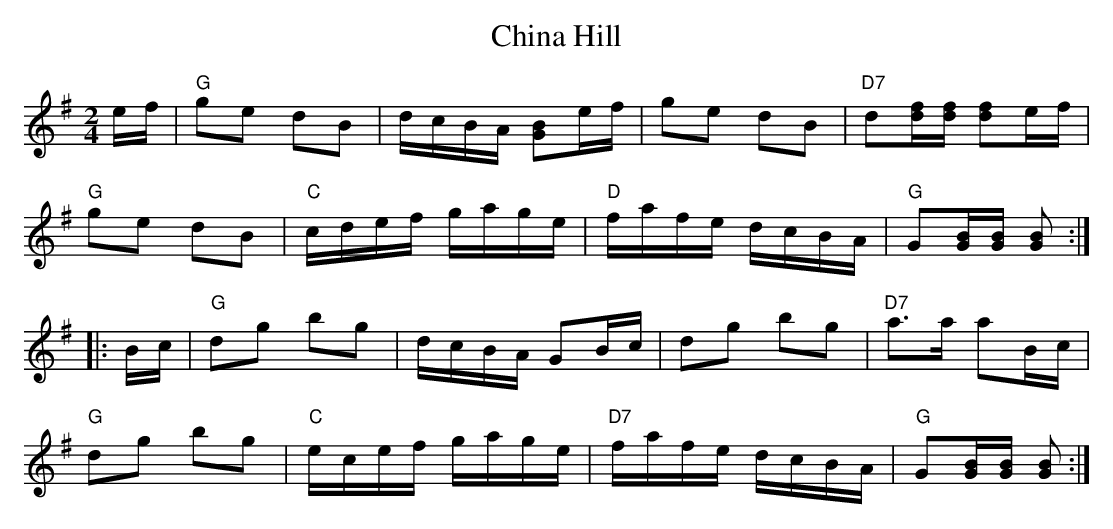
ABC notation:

X:1
T:China Hill
M:2/4
L:1/8
K:G
e/f/|"G"ge dB|d/c/B/A/ [GB]e/f/|ge dB|"D7"d[d/f/][d/f/] [df]e/f/|
"G"ge dB|"C"c/d/e/f/ g/a/g/e/|"D"f/a/f/e/ d/c/B/A/|"G"G[G/B/][G/B/] [GB]:|
|:B/c/|"G"dg bg|d/c/B/A/ GB/c/|dg bg|"D7"a>a aB/c/|
"G"dg bg|"C" e/c/e/f/ g/a/g/e/|"D7"f/a/f/e/ d/c/B/A/|"G"G[G/B/][G/B/] [GB]:|]
